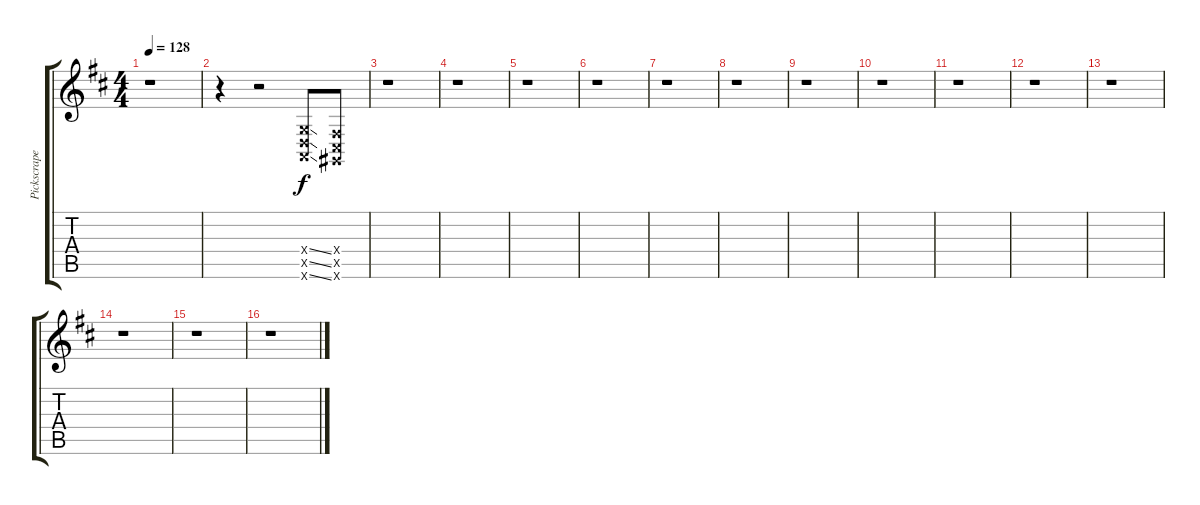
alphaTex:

\track ("Pickscrape" "Pickscrape") {instrument guitarfretnoise}
\staff {score tabs}
\tuning (Eb4 Bb3 Gb3 Db3 Ab2 Eb2) {hide}
\ts (4 4)
\tempo 128
\clef g2
\ks d
r.1{dy f} |
r.4 r.2 (6.4{ss x} 6.5{ss x} 6.6{ss x}).8 (5.4{x} 5.5{x} 5.6{x}).8 |
r.1 |
r.1 |
r.1 |
r.1 |
r.1 |
r.1 |
r.1 |
r.1 |
r.1 |
r.1 |
r.1 |
r.1 |
r.1 |
r.1
